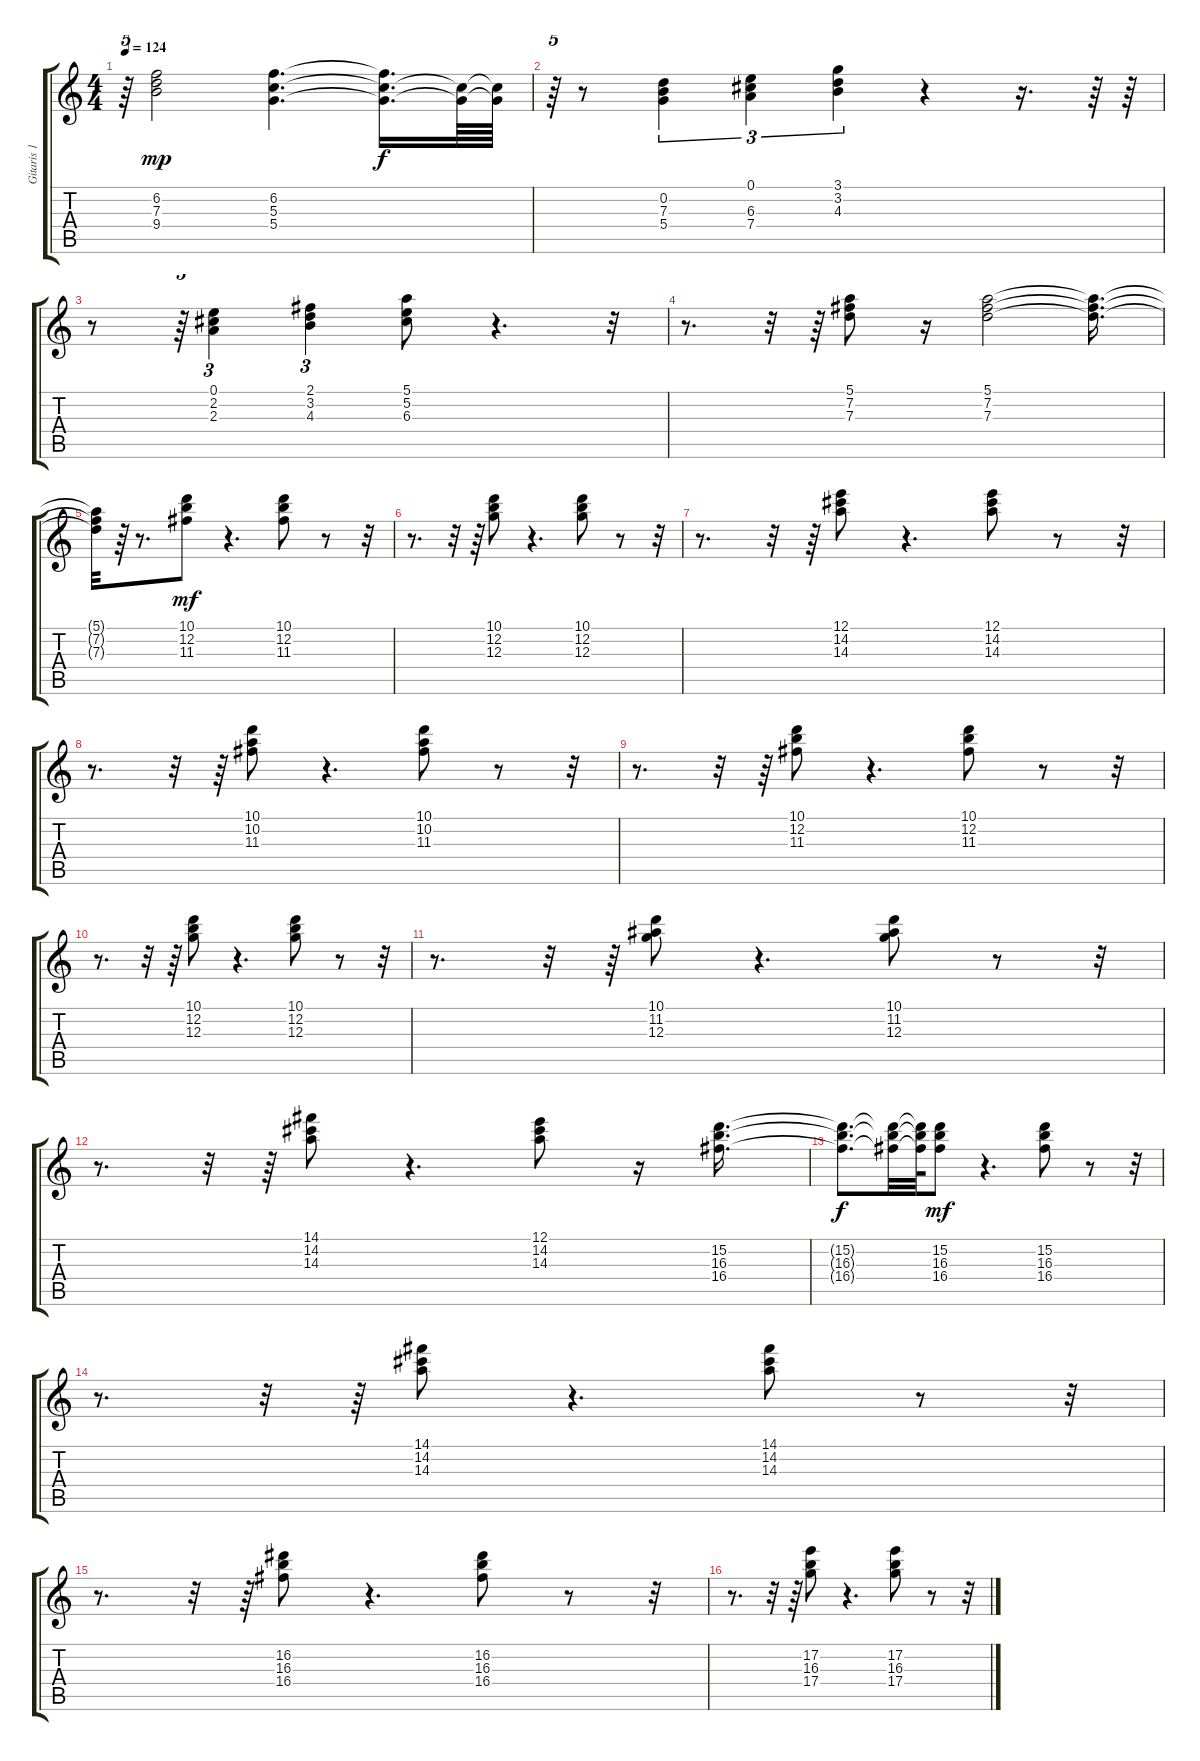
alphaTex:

\track ("Gitaris 1" "Gitaris 1") {instrument distortionguitar}
\staff {score tabs}
\tuning (E4 B3 G3 D3 A2 E2) {hide}
\ts (4 4)
\tempo 124
\clef g2
\ks c
r.64{tu (5 4) dy f} (6.2 7.3 9.4).2{dy mp} (6.2 5.3 5.4).4{d} (6.2{t} 5.3{t} 5.4{t}).16{d dy f} (5.3{t} 5.4{t}).64 (5.3{t} 5.4{t}).64 |
r.64{tu (5 4)} r.8 (0.2 7.3 5.4).4{tu (3 2)} (0.1 6.3 7.4).4{tu (3 2)} (3.1 3.2 4.3).4{tu (3 2)} r.4 r.16{d} r.64 r.64 |
r.8 r.64{tu (5 4)} (0.1 2.2 2.3).4{tu (3 2)} (2.1 3.2 4.3).4{tu (3 2)} (5.1 5.2 6.3).8 r.4{d} r.32 |
r.8{d} r.32 r.64 (5.1 7.2 7.3).8 r.16 (5.1 7.2 7.3).2 (5.1{t} 7.2{t} 7.3{t}).16{d} |
(5.1{t} 7.2{t} 7.3{t}).32 r.64 r.8{d} (10.1 12.2 11.3).8{dy mf} r.4{d} (10.1 12.2 11.3).8 r.8 r.32 |
r.8{d} r.32 r.64 (10.1 12.2 12.3).8 r.4{d} (10.1 12.2 12.3).8 r.8 r.32 |
r.8{d} r.32 r.64 (12.1 14.2 14.3).8 r.4{d} (12.1 14.2 14.3).8 r.8 r.32 |
r.8{d} r.32 r.64 (10.1 10.2 11.3).8 r.4{d} (10.1 10.2 11.3).8 r.8 r.32 |
r.8{d} r.32 r.64 (10.1 12.2 11.3).8 r.4{d} (10.1 12.2 11.3).8 r.8 r.32 |
r.8{d} r.32 r.64 (10.1 12.2 12.3).8 r.4{d} (10.1 12.2 12.3).8 r.8 r.32 |
r.8{d} r.32 r.64 (10.1 11.2 12.3).8 r.4{d} (10.1 11.2 12.3).8 r.8 r.32 |
r.8{d} r.32 r.64 (14.1 14.2 14.3).8 r.4{d} (12.1 14.2 14.3).8 r.16 (15.2 16.3 16.4).16{d} |
(15.2{t} 16.3{t} 16.4{t}).8{d dy f} (15.2{t} 16.3{t} 16.4{t}).32 (15.2{t} 16.3{t} 16.4{t}).64 (15.2 16.3 16.4).8{dy mf} r.4{d} (15.2 16.3 16.4).8 r.8 r.32 |
r.8{d} r.32 r.64 (14.1 14.2 14.3).8 r.4{d} (14.1 14.2 14.3).8 r.8 r.32 |
r.8{d} r.32 r.64 (16.2 16.3 16.4).8 r.4{d} (16.2 16.3 16.4).8 r.8 r.32 |
r.8{d} r.32 r.64 (17.2 16.3 17.4).8 r.4{d} (17.2 16.3 17.4).8 r.8 r.32
